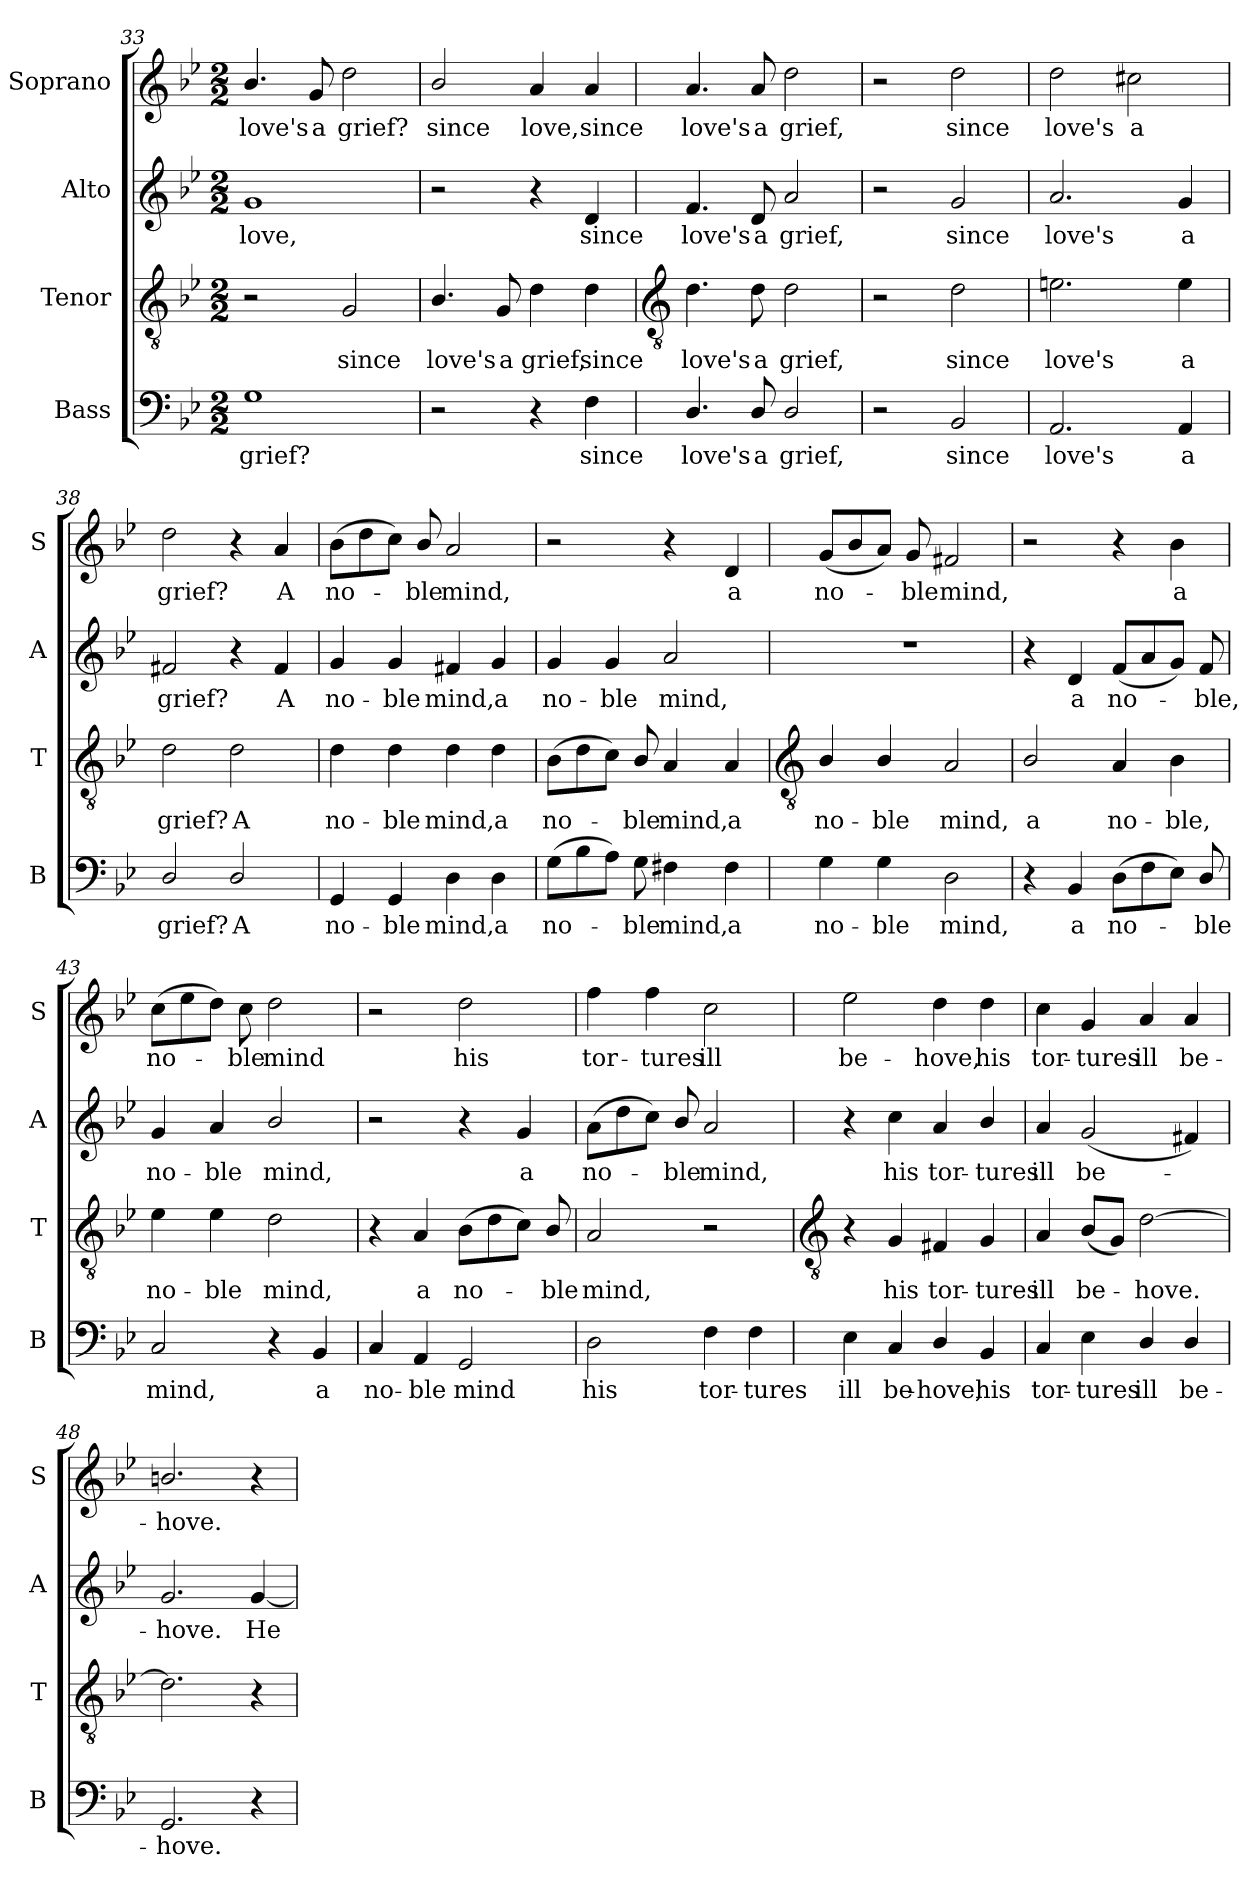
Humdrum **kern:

**kern	**text	**kern	**text	**kern	**text	**kern	**text
*part4	*part4	*part3	*part3	*part2	*part2	*part1	*part1
*staff4	*staff4	*staff3	*staff3	*staff2	*staff2	*staff1	*staff1
*I"Bass	*	*I"Tenor	*	*I"Alto	*	*I"Soprano	*
*I'B	*	*I'T	*	*I'A	*	*I'S	*
*clefF4	*	*clefGv2	*	*clefG2	*	*clefG2	*
*k[b-e-]	*	*k[b-e-]	*	*k[b-e-]	*	*k[b-e-]	*
*B-:	*	*B-:	*	*B-:	*	*B-:	*
*M2/2	*	*M2/2	*	*M2/2	*	*M2/2	*
=33	=33	=33	=33	=33	=33	=33	=33
!	!LO:LY:b	!	!	!	!LO:LY:b	!	!LO:LY:b
1G	grief?	2r	.	1g	love,	4.b-/	love's
!	!	!	!	!	!	!	!LO:LY:b
.	.	.	.	.	.	8g	a
!	!	!	!LO:LY:b	!	!	!	!LO:LY:b
.	.	2G	since	.	.	2dd	grief?
=34	=34	=34	=34	=34	=34	=34	=34
!	!	!	!LO:LY:b	!	!	!	!LO:LY:b
2r	.	4.B-/	love's	2r	.	2b-/	since
!	!	!	!LO:LY:b	!	!	!	!
.	.	8G	a	.	.	.	.
!	!	!	!LO:LY:b	!	!	!	!LO:LY:b
4r	.	4d	grief,	4r	.	4a	love,
!	!LO:LY:b	!	!LO:LY:b	!	!LO:LY:b	!	!LO:LY:b
4F	since	4d	since	4d	since	4a	since
!!LO:LB:g=z
=35	=35	=35	=35	=35	=35	=35	=35
*	*	*clefGv2	*	*	*	*	*
!	!LO:LY:b	!	!LO:LY:b	!	!LO:LY:b	!	!LO:LY:b
4.D/	love's	4.d	love's	4.f	love's	4.a	love's
!	!LO:LY:b	!	!LO:LY:b	!	!LO:LY:b	!	!LO:LY:b
8D/	a	8d	a	8d	a	8a	a
!	!LO:LY:b	!	!LO:LY:b	!	!LO:LY:b	!	!LO:LY:b
2D/	grief,	2d	grief,	2a	grief,	2dd	grief,
=36	=36	=36	=36	=36	=36	=36	=36
2r	.	2r	.	2r	.	2r	.
!	!LO:LY:b	!	!LO:LY:b	!	!LO:LY:b	!	!LO:LY:b
2BB-	since	2d	since	2g	since	2dd	since
=37	=37	=37	=37	=37	=37	=37	=37
!	!LO:LY:b	!	!LO:LY:b	!	!LO:LY:b	!	!LO:LY:b
2.AA	love's	2.en	love's	2.a	love's	2dd	love's
!	!	!	!	!	!	!	!LO:LY:b
.	.	.	.	.	.	2cc#X	a
!	!LO:LY:b	!	!LO:LY:b	!	!LO:LY:b	!	!
4AA	a	4e	a	4g	a	.	.
=38	=38	=38	=38	=38	=38	=38	=38
!	!LO:LY:b	!	!LO:LY:b	!	!LO:LY:b	!	!LO:LY:b
2D/	grief?	2d	grief?	2f#X	grief?	2dd	grief?
!	!LO:LY:b	!	!LO:LY:b	!	!	!	!
2D/	A	2d	A	4r	.	4r	.
!	!	!	!	!	!LO:LY:b	!	!LO:LY:b
.	.	.	.	4f#	A	4a	A
=39	=39	=39	=39	=39	=39	=39	=39
!	!LO:LY:b	!	!LO:LY:b	!	!LO:LY:b	!	!LO:LY:b
4GG	no-	4d	no-	4g	no-	(>8b-L	no-
.	.	.	.	.	.	8dd	.
!	!LO:LY:b	!	!LO:LY:b	!	!LO:LY:b	!	!
4GG	-ble	4d	-ble	4g	-ble	8ccJ)	.
!	!	!	!	!	!	!	!LO:LY:b
.	.	.	.	.	.	8b-/	ble
!	!LO:LY:b	!	!LO:LY:b	!	!LO:LY:b	!	!LO:LY:b
4D	mind,	4d	mind,	4f#X	mind,	2a	mind,
!	!LO:LY:b	!	!LO:LY:b	!	!LO:LY:b	!	!
4D	a	4d	a	4g	a	.	.
=40	=40	=40	=40	=40	=40	=40	=40
!	!LO:LY:b	!	!LO:LY:b	!	!LO:LY:b	!	!
(>8GL	no-	(>8B-L	no-	4g	no-	2r	.
8B-	.	8d	.	.	.	.	.
!	!	!	!	!	!LO:LY:b	!	!
8AJ)	.	8cJ)	.	4g	-ble	.	.
!	!LO:LY:b	!	!LO:LY:b	!	!	!	!
8G	ble	8B-/	ble	.	.	.	.
!	!LO:LY:b	!	!LO:LY:b	!	!LO:LY:b	!	!
4F#X	mind,	4A	mind,	2a	mind,	4r	.
!	!LO:LY:b	!	!LO:LY:b	!	!	!	!LO:LY:b
4F#	a	4A	a	.	.	4d	a
!!LO:LB:g=z
=41	=41	=41	=41	=41	=41	=41	=41
*	*	*clefGv2	*	*	*	*	*
!	!LO:LY:b	!	!LO:LY:b	!	!	!	!LO:LY:b
4G	no-	4B-/	no-	1r	.	(<8gL	no-
.	.	.	.	.	.	8b-	.
!	!LO:LY:b	!	!LO:LY:b	!	!	!	!
4G	-ble	4B-/	-ble	.	.	8aJ)	.
!	!	!	!	!	!	!	!LO:LY:b
.	.	.	.	.	.	8g	ble
!	!LO:LY:b	!	!LO:LY:b	!	!	!	!LO:LY:b
2D	mind,	2A	mind,	.	.	2f#X	mind,
=42	=42	=42	=42	=42	=42	=42	=42
!	!	!	!LO:LY:b	!	!	!	!
4r	.	2B-/	a	4r	.	2r	.
!	!LO:LY:b	!	!	!	!LO:LY:b	!	!
4BB-	a	.	.	4d	a	.	.
!	!LO:LY:b	!	!LO:LY:b	!	!LO:LY:b	!	!
(>8DL	no-	4A	no-	(<8fL	no-	4r	.
8F	.	.	.	8a	.	.	.
!	!	!	!LO:LY:b	!	!	!	!LO:LY:b
8E-J)	.	4B-	-ble,	8gJ)	.	4b-	a
!	!LO:LY:b	!	!	!	!LO:LY:b	!	!
8D/	ble	.	.	8f	ble,	.	.
=43	=43	=43	=43	=43	=43	=43	=43
!	!LO:LY:b	!	!LO:LY:b	!	!LO:LY:b	!	!LO:LY:b
2C	mind,	4e-	no-	4g	no-	(>8ccL	no-
.	.	.	.	.	.	8ee-	.
!	!	!	!LO:LY:b	!	!LO:LY:b	!	!
.	.	4e-	-ble	4a	-ble	8ddJ)	.
!	!	!	!	!	!	!	!LO:LY:b
.	.	.	.	.	.	8cc	ble
!	!	!	!LO:LY:b	!	!LO:LY:b	!	!LO:LY:b
4r	.	2d	mind,	2b-/	mind,	2dd	mind
!	!LO:LY:b	!	!	!	!	!	!
4BB-	a	.	.	.	.	.	.
=44	=44	=44	=44	=44	=44	=44	=44
!	!LO:LY:b	!	!	!	!	!	!
4C	no-	4r	.	2r	.	2r	.
!	!LO:LY:b	!	!LO:LY:b	!	!	!	!
4AA	-ble	4A	a	.	.	.	.
!	!LO:LY:b	!	!LO:LY:b	!	!	!	!LO:LY:b
2GG	mind	(>8B-L	no-	4r	.	2dd	his
.	.	8d	.	.	.	.	.
!	!	!	!	!	!LO:LY:b	!	!
.	.	8cJ)	.	4g	a	.	.
!	!	!	!LO:LY:b	!	!	!	!
.	.	8B-/	ble	.	.	.	.
=45	=45	=45	=45	=45	=45	=45	=45
!	!LO:LY:b	!	!LO:LY:b	!	!LO:LY:b	!	!LO:LY:b
2D	his	2A	mind,	(>8aL	no-	4ff	tor-
.	.	.	.	8dd	.	.	.
!	!	!	!	!	!	!	!LO:LY:b
.	.	.	.	8ccJ)	.	4ff	-tures
!	!	!	!	!	!LO:LY:b	!	!
.	.	.	.	8b-/	ble	.	.
!	!LO:LY:b	!	!	!	!LO:LY:b	!	!LO:LY:b
4F	tor-	2r	.	2a	mind,	2cc	ill
!	!LO:LY:b	!	!	!	!	!	!
4F	-tures	.	.	.	.	.	.
!!LO:LB:g=z
=46	=46	=46	=46	=46	=46	=46	=46
*	*	*clefGv2	*	*	*	*	*
!	!LO:LY:b	!	!	!	!	!	!LO:LY:b
4E-	ill	4r	.	4r	.	2ee-	be-
!	!LO:LY:b	!	!LO:LY:b	!	!LO:LY:b	!	!
4C	be-	4G	his	4cc	his	.	.
!	!LO:LY:b	!	!LO:LY:b	!	!LO:LY:b	!	!LO:LY:b
4D/	-hove,	4F#X	tor-	4a	tor-	4dd	-hove,
!	!LO:LY:b	!	!LO:LY:b	!	!LO:LY:b	!	!LO:LY:b
4BB-	his	4G	-tures	4b-/	-tures	4dd	his
=47	=47	=47	=47	=47	=47	=47	=47
!	!LO:LY:b	!	!LO:LY:b	!	!LO:LY:b	!	!LO:LY:b
4C	tor-	4A	ill	4a	ill	4cc	tor-
!	!LO:LY:b	!	!LO:LY:b	!	!LO:LY:b	!	!LO:LY:b
4E-	-tures	(<8B-L	be-	(<2g	be-	4g	-tures
.	.	8GJ)	.	.	.	.	.
!	!LO:LY:b	!	!LO:LY:b	!	!	!	!LO:LY:b
4D/	ill	[2d	hove.	.	.	4a	ill
!	!LO:LY:b	!	!	!	!	!	!LO:LY:b
4D/	be-	.	.	4f#X)	.	4a	be-
=48	=48	=48	=48	=48	=48	=48	=48
!	!LO:LY:b	!	!	!	!LO:LY:b	!	!LO:LY:b
2.GG	-hove.	2.d]	.	2.g	hove.	2.bn/	-hove.
!	!	!	!	!	!LO:LY:b	!	!
4r	.	4r	.	[4g	He	4r	.
=	=	=	=	=	=	=	=
*-	*-	*-	*-	*-	*-	*-	*-
